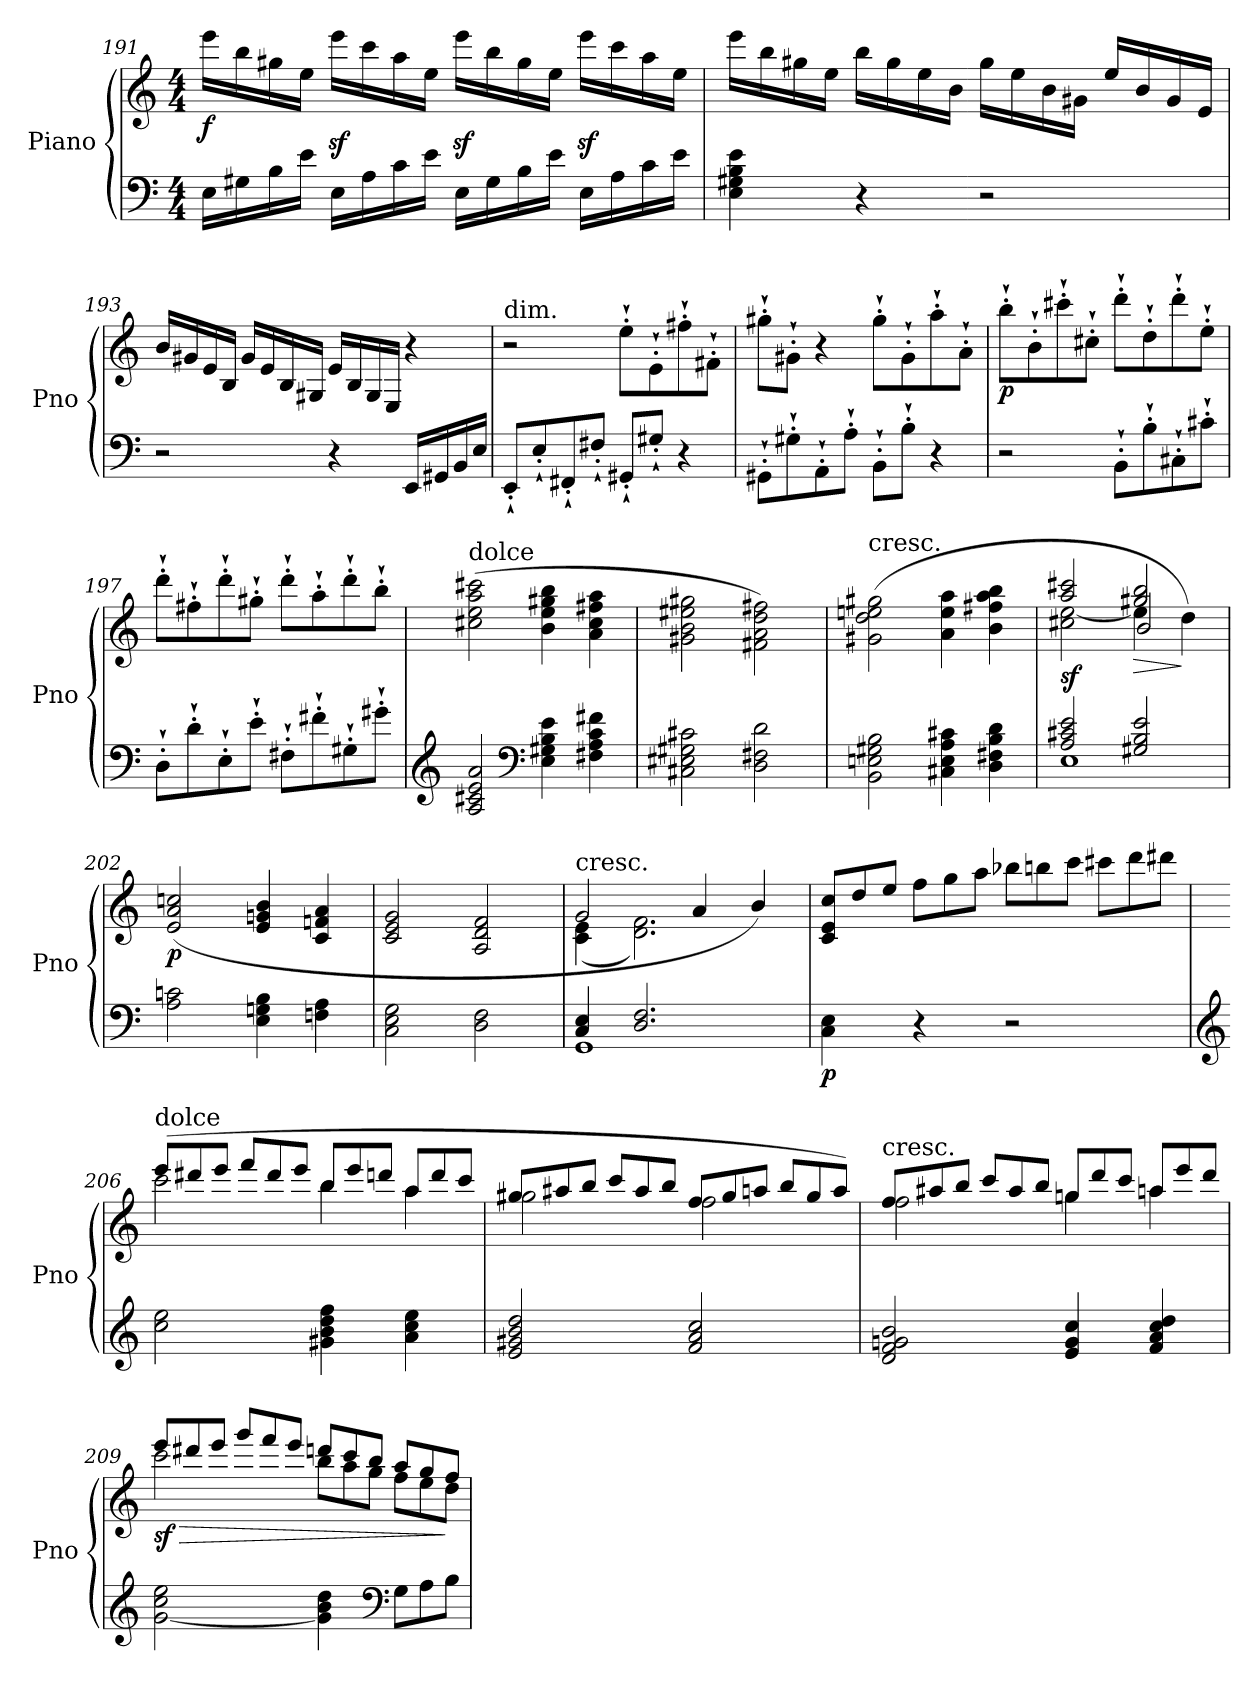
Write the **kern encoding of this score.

**kern	**kern	**dynam
*part1	*part1	*part1
*staff2	*staff1	*staff1/2
*I"Piano	*	*
*I'Pno	*	*
!!LO:LB:g=z
*clefF4	*clefG2	*
*k[]	*k[]	*
*M4/4	*M4/4	*
=191	=191	=191
!	!	!LO:DY:b
16E\LL	16eee\LL	f
16G#X\	16bb\	.
16B\	16gg#X\	.
16e\JJ	16ee\JJ	.
16E\LL	16eeez<\LL	.
16A\	16ccc\	.
16c\	16aa\	.
16e\JJ	16ee\JJ	.
16E\LL	16eeez<\LL	.
16G#\	16bb\	.
16B\	16gg#\	.
16e\JJ	16ee\JJ	.
16E\LL	16eeez<\LL	.
16A\	16ccc\	.
16c\	16aa\	.
16e\JJ	16ee\JJ	.
=192	=192	=192
4E\ 4G#X\ 4B\ 4e\	16eee\LL	.
.	16bb\	.
.	16gg#X\	.
.	16ee\JJ	.
4r	16bb\LL	.
.	16gg#\	.
.	16ee\	.
.	16b\JJ	.
2r	16gg#\LL	.
.	16ee\	.
.	16b\	.
.	16g#X\JJ	.
.	16ee/LL	.
.	16b/	.
.	16g#/	.
.	16e/JJ	.
!!LO:LB:g=z
=193	=193	=193
2r	16b/LL	.
.	16g#X/	.
.	16e/	.
.	16B/JJ	.
.	16g#/LL	.
.	16e/	.
.	16B/	.
.	16G#X/JJ	.
4r	16e/LL	.
.	16B/	.
.	16G#/	.
.	16E/JJ	.
16EE/LL	4r	.
16GG#X/	.	.
16BB/	.	.
16E/JJ	.	.
=194	=194	=194
!	!LO:TX:a:t=dim.	!
8EE'`/L	2r	.
8E'`/	.	.
8FF#X'`/	.	.
8F#X'`/J	.	.
8GG#X'`/L	8ee'`\L	.
8G#X'`/J	8e'`\	.
4r	8ff#X'`\	.
.	8f#X'`\J	.
=195	=195	=195
8GG#X'`\L	8gg#X'`\L	.
8G#X'`\	8g#X'`\J	.
8AA'`\	4r	.
8A'`\J	.	.
8BB'`\L	8gg#'`\L	.
8B'`\J	8g#'`\	.
4r	8aa'`\	.
.	8a'`\J	.
!!LO:LB:g=z
=196	=196	=196
!	!	!LO:DY:b
2r	8bb'`\L	p
.	8b'`\	.
.	8ccc#X'`\	.
.	8cc#X'`\J	.
8BB'`\L	8ddd'`\L	.
8B'`\	8dd'`\	.
8C#X'`\	8ddd'`\	.
8c#X'`\J	8ee'`\J	.
=197	=197	=197
8D'`\L	8ddd'`\L	.
8d'`\	8ff#X'`\	.
8E'`\	8ddd'`\	.
8e'`\J	8gg#X'`\J	.
8F#X'`\L	8ddd'`\L	.
8f#X'`\	8aa'`\	.
8G#X'`\	8ddd'`\	.
8g#X'`\J	8bb'`\J	.
=198	=198	=198
*clefG2	*	*
!	!LO:TX:a:t=dolce	!
2A/ 2c#X/ 2e/ 2a/	(>2cc#X\ 2ee\ 2aa\ 2ccc#X\	.
*clefF4	*	*
4E\ 4G#X\ 4B\ 4e\	4b\ 4ee\ 4gg#X\ 4bb\	.
4F#X\ 4A\ 4c#\ 4f#X\	4a\ 4cc#\ 4ff#X\ 4aa\	.
=199	=199	=199
2C#X\ 2E#X\ 2G#X\ 2c#X\	2g#X\ 2b\ 2ee#X\ 2gg#X\	.
2D\ 2F#X\ 2d\	2f#X\ 2a\ 2dd\ 2ff#X\)	.
!!LO:PB:g=z
=200	=200	=200
!	!LO:TX:a:t=cresc.	!
2BB\ 2En\ 2G#X\ 2B\	(>2g#X\ 2dd\ 2een\ 2gg#X\	.
4C#X\ 4E\ 4A\ 4c#X\	4a\ 4ee\ 4aa\	.
4D\ 4F#X\ 4B\ 4d\	4b\ 4ff#X\ 4aa\ 4bb\	.
=201	=201	=201
*^	*^	*
*	*	*	*^	*
!	!	!	!	!	!LO:DY:b
2A/ 2c#X/ 2e/	1E	2aa/ 2ccc#X/	2cc#X\ [2ee\	2ryy	sf
!	!	!	!	!	!LO:HP:b
2G#X/ 2B/ 2e/	.	2gg#X/ 2bb/	4ee\]	2b/	>
.	.	.	4dd\)	.	]
*v	*v	*	*	*	*
*	*	*v	*v	*
=202	=202	=202	=202
!	!	!	!LO:DY:b
*	*v	*v	*
2A\ 2cn\	(>2e/ 2a/ 2ccn/	p
4E\ 4Gn\ 4B\	4e/ 4gn/ 4b/	.
4Fn\ 4A\	4c/ 4fn/ 4a/	.
=203	=203	=203
2C\ 2E\ 2G\	2c/ 2e/ 2g/	.
2D\ 2F\	2A/ 2d/ 2f/	.
=204	=204	=204
*^	*^	*
!	!	!LO:TX:a:t=cresc.	!	!
4C/ 4E/	1GG	2g/	(<4c\ 4e\	.
2.D/ 2.F/	.	.	2.d\ 2.f\)	.
.	.	4a/	.	.
.	.	4b/)	.	.
*v	*v	*	*	*
*	*v	*v	*
=205	=205	=205
*	*Xtuplet	*
!	!	!LO:DY:b=2
4C\ 4E\	12c/ 12e/ 12cc/L	p
.	12dd/	.
.	12ee/J	.
4r	12ff\L	.
.	12gg\	.
.	12aa\J	.
2r	12bb-X\L	.
.	12bbn\	.
.	12ccc\J	.
.	12ccc#X\L	.
.	12ddd\	.
.	12ddd#X\J	.
!!LO:LB:g=z
=206	=206	=206
*clefG2	*	*
*	*^	*
!	!LO:TX:a:t=dolce	!	!
2cc\ 2ee\	(>12eee/L	2ccc\	.
.	12ddd#X/	.	.
.	12eee/J	.	.
.	12fff/L	.	.
.	12ddd#/	.	.
.	12eee/J	.	.
4g#X\ 4b\ 4dd\ 4ff\	12bb/L	4bb\	.
.	12eee/	.	.
.	12dddn/J	.	.
4a\ 4cc\ 4ee\	12aa/L	4aa\	.
.	12ddd/	.	.
.	12ccc/J	.	.
=207	=207	=207	=207
2e/ 2g#X/ 2b/ 2dd/	12gg#X/L	2gg#\	.
.	12aa#X/	.	.
.	12bb/J	.	.
.	12ccc/L	.	.
.	12aa#/	.	.
.	12bb/J	.	.
2f/ 2a/ 2cc/	12ff/L	2ff\	.
.	12gg#/	.	.
.	12aan/J	.	.
.	12bb/L	.	.
.	12gg#/	.	.
.	12aa/J)	.	.
!!LO:LB:g=z	!!
=208	=208	=208	=208
!	!LO:TX:a:t=cresc.	!	!
2d/ 2f/ 2gn/ 2b/	12ff/L	2ff\	.
.	12aa#X/	.	.
.	12bb/J	.	.
.	12ccc/L	.	.
.	12aa#/	.	.
.	12bb/J	.	.
4e/ 4g/ 4cc/	12gg/L	4ggn\	.
.	12ddd/	.	.
.	12ccc/J	.	.
4f/ 4a/ 4cc/ 4dd/	12aan/L	4aa\	.
.	12eee/	.	.
.	12ddd/J	.	.
=209	=209	=209	=209
!	!	!	!LO:DY:b
[2g\ 2cc\ 2ee\	12eee/L	2ccc\	sf
!	!	!	!LO:HP:b
.	12ddd#X/	.	>
.	12eee/J	.	.
.	12ggg/L	.	.
.	12fff/	.	.
.	12eee/J	.	.
4g\] 4b\ 4dd\	12dddn/L	12bb\L	.
.	12ccc/	12aa\	.
.	12bb/J	12gg\J	.
*clefF4	*	*	*
*Xtuplet	*	*	*
12G\L	12aa/L	12ff\L	.
12A\	12gg/	12ee\	.
12B\J	12ff/J	12dd\J	]
*	*v	*v	*
=	=	=
*-	*-	*-
